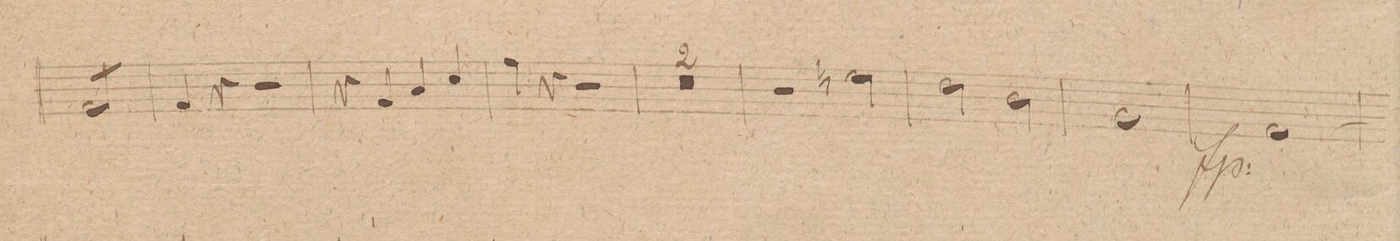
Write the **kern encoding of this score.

**kern	**dynam
*I"Baſso.	*
*clefF4	*
*k[f#c#g#]	*
*met(c|)	*
*M2/2	*
*tremolo	*
8AA/L	.
8AA/	.
8AA/	.
8AA/J	.
*Xtremolo	*
=162	=162
4AA/	.
4r	.
2r	.
=163	=163
4r	.
4AA/	.
4C#/	.
4E/	.
=164	=164
4A\	.
4r	.
2r	.
=165	=165
0r	.
=166	=166
=167	=167
2r	.
2Gn\	.
=168	=168
2F#\	.
2D\	.
=169	=169
1BB	.
=170	=170
[>1AA	fp
=171	=171
*-	*-
